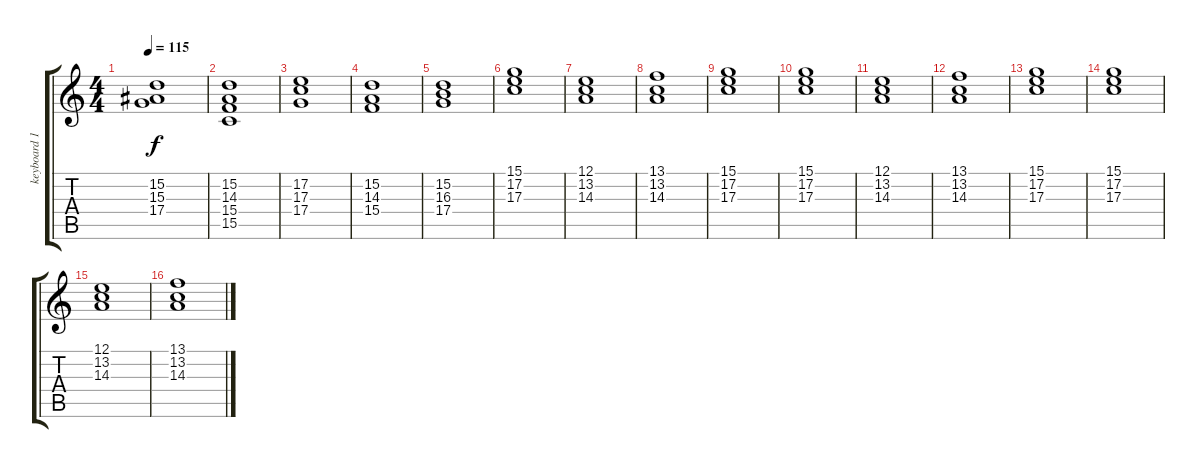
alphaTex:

\track ("keyboard 1" "keyboard 1") {instrument brightacousticpiano}
\staff {score tabs}
\tuning (E4 B3 G3 D3 A2 E2) {hide}
\ts (4 4)
\tempo 115
\clef g2
\ks c
(15.2 15.3 17.4).1{dy f} |
(15.2 14.3 15.4 15.5).1 |
(17.2 17.3 17.4).1 |
(15.2 14.3 15.4).1 |
(15.2 16.3 17.4).1 |
(15.1 17.2 17.3).1 |
(12.1 13.2 14.3).1 |
(13.1 13.2 14.3).1 |
(15.1 17.2 17.3).1 |
(15.1 17.2 17.3).1 |
(12.1 13.2 14.3).1 |
(13.1 13.2 14.3).1 |
(15.1 17.2 17.3).1 |
(15.1 17.2 17.3).1 |
(12.1 13.2 14.3).1 |
(13.1 13.2 14.3).1
